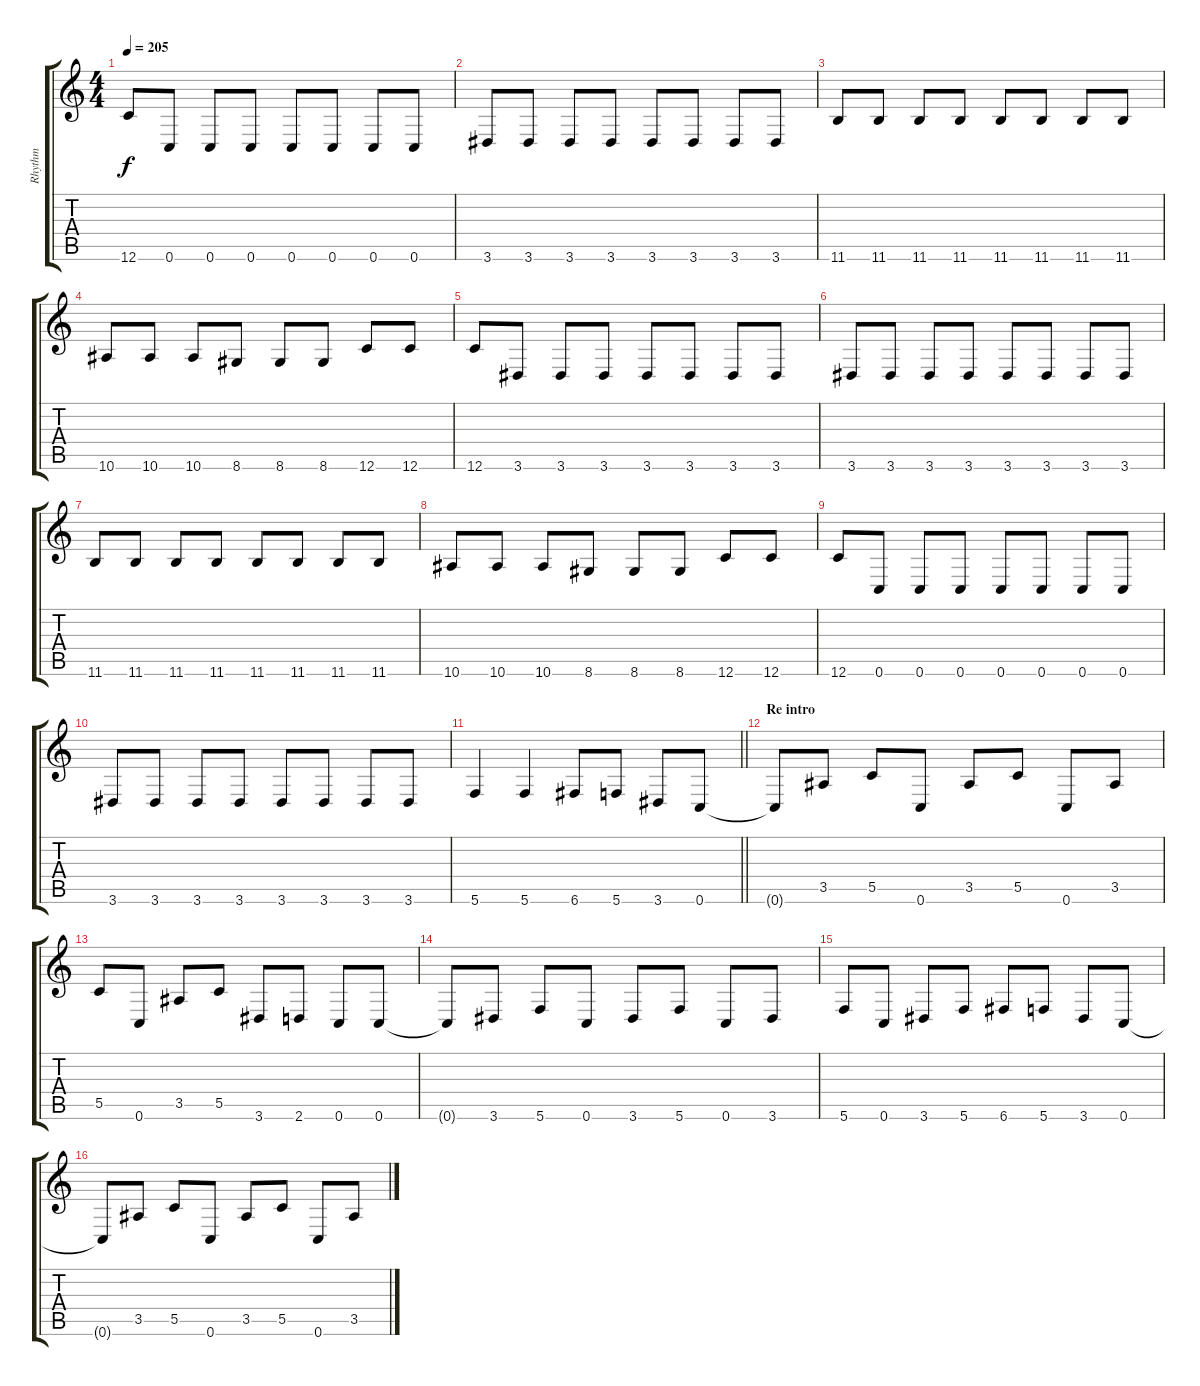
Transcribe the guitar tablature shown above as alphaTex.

\track ("Rhythm" "Rhythm") {instrument overdrivenguitar}
\staff {score tabs}
\tuning (D4 A3 F3 C3 G2 C2) {hide}
\ts (4 4)
\tempo 205
\clef g2
\ks c
12.6.8{dy f} 0.6.8 0.6.8 0.6.8 0.6.8 0.6.8 0.6.8 0.6.8 |
3.6.8 3.6.8 3.6.8 3.6.8 3.6.8 3.6.8 3.6.8 3.6.8 |
11.6.8 11.6.8 11.6.8 11.6.8 11.6.8 11.6.8 11.6.8 11.6.8 |
10.6.8 10.6.8 10.6.8 8.6.8 8.6.8 8.6.8 12.6.8 12.6.8 |
12.6.8 3.6.8 3.6.8 3.6.8 3.6.8 3.6.8 3.6.8 3.6.8 |
3.6.8 3.6.8 3.6.8 3.6.8 3.6.8 3.6.8 3.6.8 3.6.8 |
11.6.8 11.6.8 11.6.8 11.6.8 11.6.8 11.6.8 11.6.8 11.6.8 |
10.6.8 10.6.8 10.6.8 8.6.8 8.6.8 8.6.8 12.6.8 12.6.8 |
12.6.8 0.6.8 0.6.8 0.6.8 0.6.8 0.6.8 0.6.8 0.6.8 |
3.6.8 3.6.8 3.6.8 3.6.8 3.6.8 3.6.8 3.6.8 3.6.8 |
\barLineRight lightlight
5.6.4 5.6.4 6.6.8 5.6.8 3.6.8 0.6.8 |
\section ("" "Re intro")
0.6{t}.8 3.5.8 5.5.8 0.6.8 3.5.8 5.5.8 0.6.8 3.5.8 |
5.5.8 0.6.8 3.5.8 5.5.8 3.6.8 2.6.8 0.6.8 0.6.8 |
0.6{t}.8 3.6.8 5.6.8 0.6.8 3.6.8 5.6.8 0.6.8 3.6.8 |
5.6.8 0.6.8 3.6.8 5.6.8 6.6.8 5.6.8 3.6.8 0.6.8 |
0.6{t}.8 3.5.8 5.5.8 0.6.8 3.5.8 5.5.8 0.6.8 3.5.8
